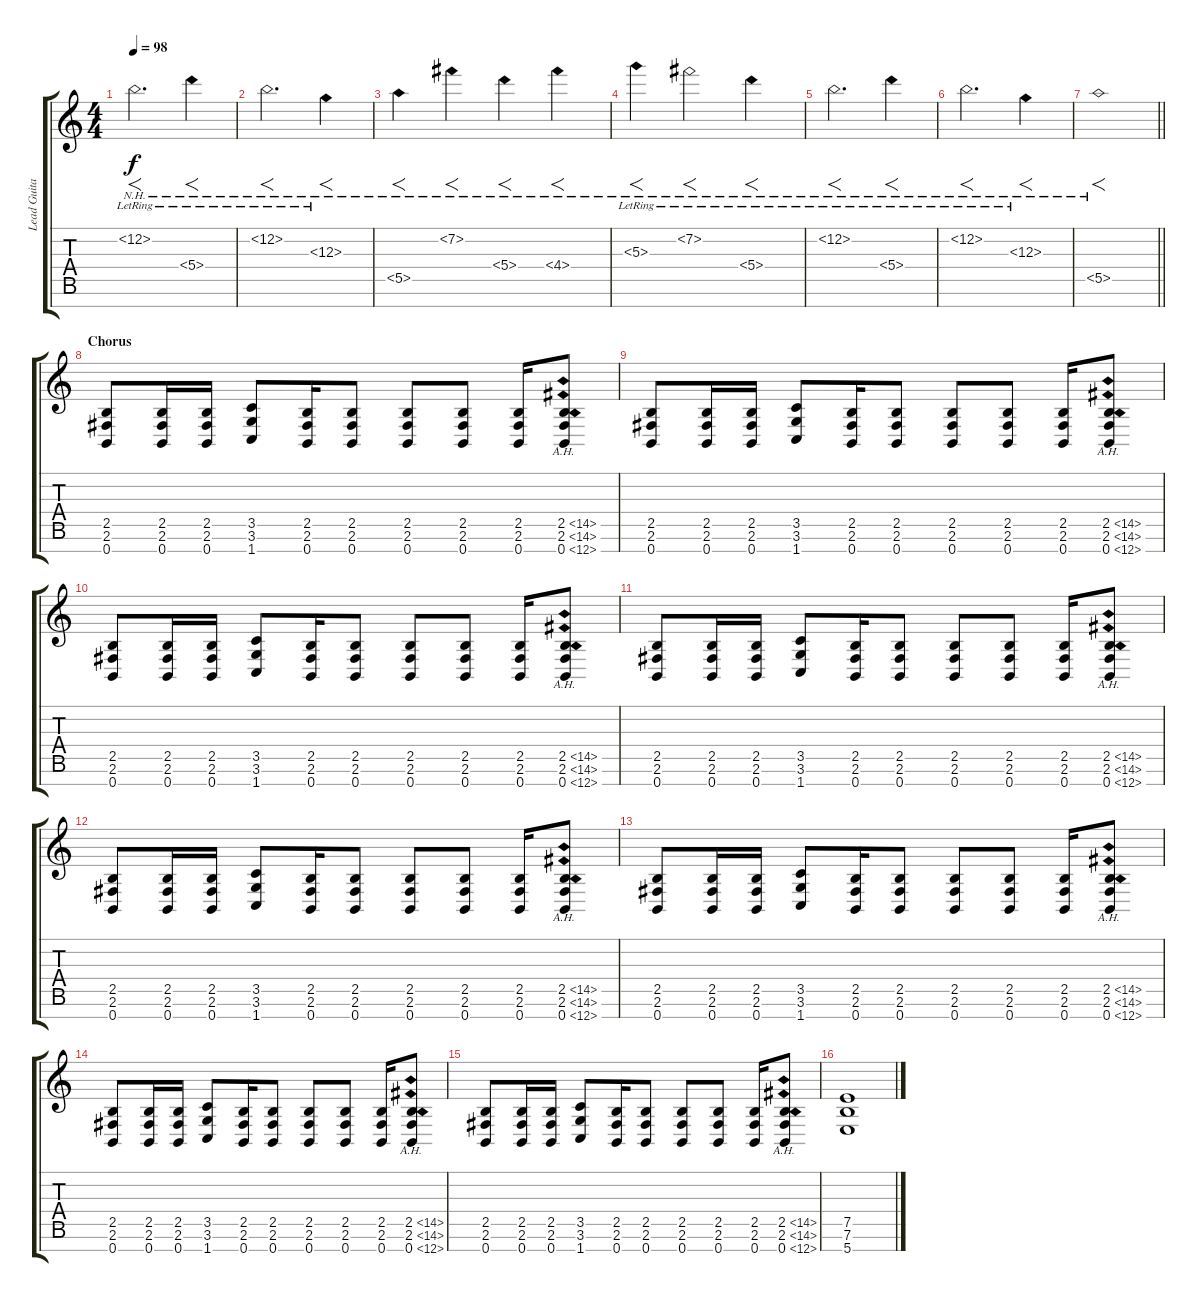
\track ("Lead Guitar - Brad Delson" "Lead Guita") {instrument overdrivenguitar}
\staff {score tabs}
\tuning (E4 B3 G3 D3 A2 E2 B1) {hide}
\ts (4 4)
\tempo 98
\clef g2
\ks c
12.2{nh lr}.2{f d dy f} 5.4{nh lr}.4{f} |
12.2{nh lr}.2{f d} 12.3{nh lr}.4{f} |
5.5{nh}.4{f} 7.2{nh}.4{f} 5.4{nh}.4{f} 4.4{nh}.4{f} |
5.3{nh lr}.4{f} 7.2{nh lr}.2{f} 5.4{nh lr}.4{f} |
12.2{nh lr}.2{f d} 5.4{nh lr}.4{f} |
12.2{nh lr}.2{f d} 12.3{nh lr}.4{f} |
\barLineRight lightlight
5.5{nh}.1{f} |
\section ("" "Chorus")
(2.5 2.6 0.7).8{instrument overdrivenguitar} (2.5 2.6 0.7).16 (2.5 2.6 0.7).16 (3.5 3.6 1.7).8 (2.5 2.6 0.7).16 (2.5 2.6 0.7).8 (2.5 2.6 0.7).8 (2.5 2.6 0.7).8 (2.5 2.6 0.7).16 (2.5{ah 12} 2.6{ah 12} 0.7{ah 12}).8 |
(2.5 2.6 0.7).8 (2.5 2.6 0.7).16 (2.5 2.6 0.7).16 (3.5 3.6 1.7).8 (2.5 2.6 0.7).16 (2.5 2.6 0.7).8 (2.5 2.6 0.7).8 (2.5 2.6 0.7).8 (2.5 2.6 0.7).16 (2.5{ah 12} 2.6{ah 12} 0.7{ah 12}).8 |
(2.5 2.6 0.7).8 (2.5 2.6 0.7).16 (2.5 2.6 0.7).16 (3.5 3.6 1.7).8 (2.5 2.6 0.7).16 (2.5 2.6 0.7).8 (2.5 2.6 0.7).8 (2.5 2.6 0.7).8 (2.5 2.6 0.7).16 (2.5{ah 12} 2.6{ah 12} 0.7{ah 12}).8 |
(2.5 2.6 0.7).8 (2.5 2.6 0.7).16 (2.5 2.6 0.7).16 (3.5 3.6 1.7).8 (2.5 2.6 0.7).16 (2.5 2.6 0.7).8 (2.5 2.6 0.7).8 (2.5 2.6 0.7).8 (2.5 2.6 0.7).16 (2.5{ah 12} 2.6{ah 12} 0.7{ah 12}).8 |
(2.5 2.6 0.7).8 (2.5 2.6 0.7).16 (2.5 2.6 0.7).16 (3.5 3.6 1.7).8 (2.5 2.6 0.7).16 (2.5 2.6 0.7).8 (2.5 2.6 0.7).8 (2.5 2.6 0.7).8 (2.5 2.6 0.7).16 (2.5{ah 12} 2.6{ah 12} 0.7{ah 12}).8 |
(2.5 2.6 0.7).8 (2.5 2.6 0.7).16 (2.5 2.6 0.7).16 (3.5 3.6 1.7).8 (2.5 2.6 0.7).16 (2.5 2.6 0.7).8 (2.5 2.6 0.7).8 (2.5 2.6 0.7).8 (2.5 2.6 0.7).16 (2.5{ah 12} 2.6{ah 12} 0.7{ah 12}).8 |
(2.5 2.6 0.7).8 (2.5 2.6 0.7).16 (2.5 2.6 0.7).16 (3.5 3.6 1.7).8 (2.5 2.6 0.7).16 (2.5 2.6 0.7).8 (2.5 2.6 0.7).8 (2.5 2.6 0.7).8 (2.5 2.6 0.7).16 (2.5{ah 12} 2.6{ah 12} 0.7{ah 12}).8 |
(2.5 2.6 0.7).8 (2.5 2.6 0.7).16 (2.5 2.6 0.7).16 (3.5 3.6 1.7).8 (2.5 2.6 0.7).16 (2.5 2.6 0.7).8 (2.5 2.6 0.7).8 (2.5 2.6 0.7).8 (2.5 2.6 0.7).16 (2.5{ah 12} 2.6{ah 12} 0.7{ah 12}).8 |
(7.5 7.6 5.7).1
